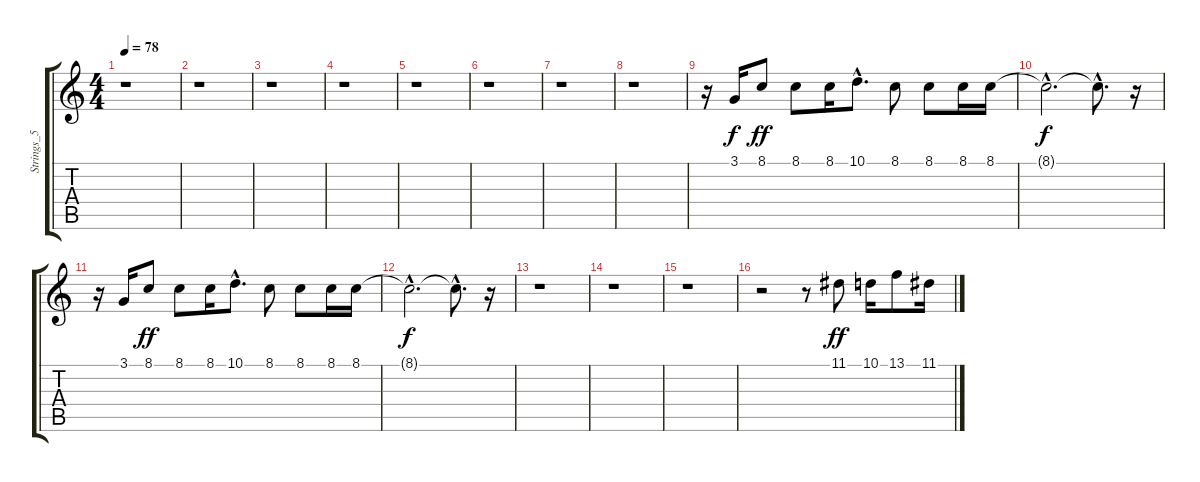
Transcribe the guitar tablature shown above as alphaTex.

\track ("Strings_5" "Strings_5") {instrument synthbrass1}
\staff {score tabs}
\tuning (E4 B3 G3 D3 A2 E2) {hide}
\ts (4 4)
\tempo 78
\clef g2
\ks c
r.1{dy f} |
r.1 |
r.1 |
r.1 |
r.1 |
r.1 |
r.1 |
r.1 |
r.16 3.1.16 8.1.8{dy ff} 8.1.8 8.1.16 10.1{hac}.8{d} 8.1.8 8.1.8 8.1.16 8.1.16 |
8.1{hac t}.2{d dy f} 8.1{hac t}.8{d} r.16 |
r.16 3.1.16 8.1.8{dy ff} 8.1.8 8.1.16 10.1{hac}.8{d} 8.1.8 8.1.8 8.1.16 8.1.16 |
8.1{hac t}.2{d dy f} 8.1{hac t}.8{d} r.16 |
r.1 |
r.1 |
r.1 |
r.2 r.8 11.1.8{dy ff} 10.1.16 13.1.8 11.1.16
